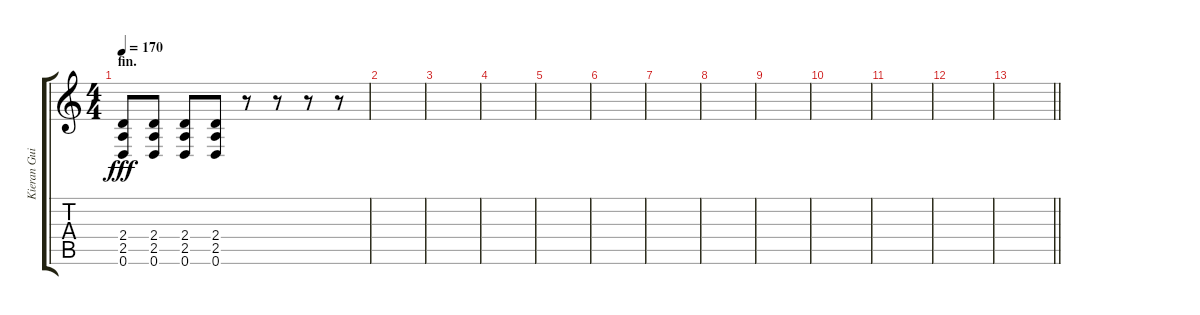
\track ("Kieran Guitar" "Kieran Gui") {instrument overdrivenguitar}
\staff {score tabs}
\tuning (D4 A3 F3 C3 G2 D2) {hide}
\ts (4 4)
\section ("" "fin.")
\tempo 170
\clef g2
\ks c
(2.4 2.5 0.6).8{dy fff} (2.4 2.5 0.6).8 (2.4 2.5 0.6).8 (2.4 2.5 0.6).8 r.8 r.8 r.8 r.8 |
|
|
|
|
|
|
|
|
|
|
|
\barLineRight lightlight
